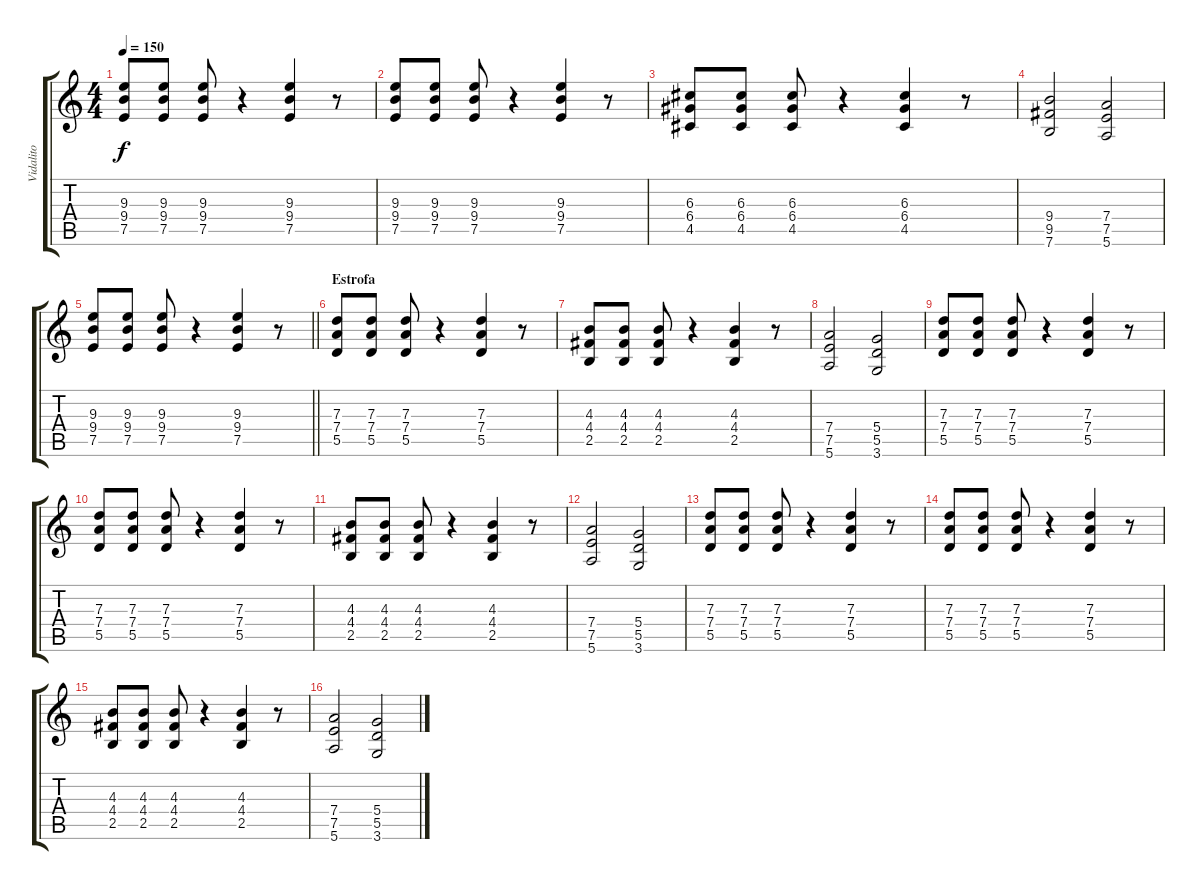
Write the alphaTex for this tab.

\track ("Vidalito" "Vidalito") {instrument distortionguitar}
\staff {score tabs}
\tuning (E4 B3 G3 D3 A2 E2) {hide}
\ts (4 4)
\tempo 150
\clef g2
\ks c
(9.3 9.4 7.5).8{dy f} (9.3 9.4 7.5).8 (9.3 9.4 7.5).8 r.4 (9.3 9.4 7.5).4 r.8 |
(9.3 9.4 7.5).8 (9.3 9.4 7.5).8 (9.3 9.4 7.5).8 r.4 (9.3 9.4 7.5).4 r.8 |
(6.3 6.4 4.5).8 (6.3 6.4 4.5).8 (6.3 6.4 4.5).8 r.4 (6.3 6.4 4.5).4 r.8 |
(9.4 9.5 7.6).2 (7.4 7.5 5.6).2 |
\barLineRight lightlight
(9.3 9.4 7.5).8 (9.3 9.4 7.5).8 (9.3 9.4 7.5).8 r.4 (9.3 9.4 7.5).4 r.8 |
\section ("" "Estrofa")
(7.3 7.4 5.5).8 (7.3 7.4 5.5).8 (7.3 7.4 5.5).8 r.4 (7.3 7.4 5.5).4 r.8 |
(4.3 4.4 2.5).8 (4.3 4.4 2.5).8 (4.3 4.4 2.5).8 r.4 (4.3 4.4 2.5).4 r.8 |
(7.4 7.5 5.6).2 (5.4 5.5 3.6).2 |
(7.3 7.4 5.5).8 (7.3 7.4 5.5).8 (7.3 7.4 5.5).8 r.4 (7.3 7.4 5.5).4 r.8 |
(7.3 7.4 5.5).8 (7.3 7.4 5.5).8 (7.3 7.4 5.5).8 r.4 (7.3 7.4 5.5).4 r.8 |
(4.3 4.4 2.5).8 (4.3 4.4 2.5).8 (4.3 4.4 2.5).8 r.4 (4.3 4.4 2.5).4 r.8 |
(7.4 7.5 5.6).2 (5.4 5.5 3.6).2 |
(7.3 7.4 5.5).8 (7.3 7.4 5.5).8 (7.3 7.4 5.5).8 r.4 (7.3 7.4 5.5).4 r.8 |
(7.3 7.4 5.5).8 (7.3 7.4 5.5).8 (7.3 7.4 5.5).8 r.4 (7.3 7.4 5.5).4 r.8 |
(4.3 4.4 2.5).8 (4.3 4.4 2.5).8 (4.3 4.4 2.5).8 r.4 (4.3 4.4 2.5).4 r.8 |
(7.4 7.5 5.6).2 (5.4 5.5 3.6).2
